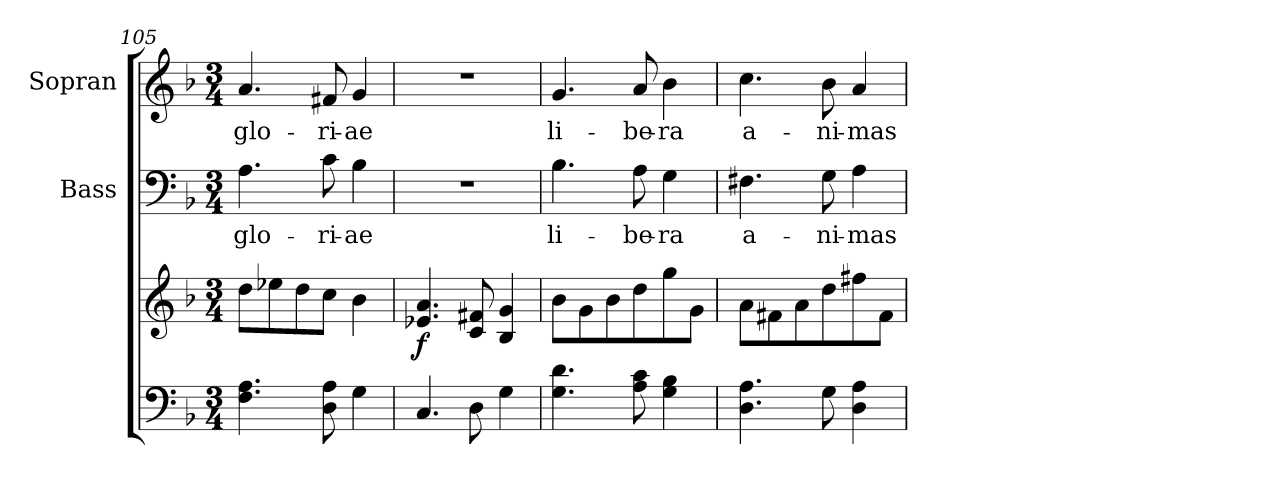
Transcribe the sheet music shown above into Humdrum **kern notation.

**kern	**kern	**dynam	**kern	**text	**kern	**text
*part3	*part3	*part3	*part2	*part2	*part1	*part1
*staff4	*staff3	*staff3/4	*staff2	*staff2	*staff1	*staff1
*	*	*	*I"Bass	*	*I"Sopran	*
*	*	*	*I'B.	*	*I'S.	*
*clefF4	*clefG2	*	*clefF4	*	*clefG2	*
*k[b-]	*k[b-]	*	*k[b-]	*	*k[b-]	*
*F:	*F:	*	*F:	*	*F:	*
*M3/4	*M3/4	*	*M3/4	*	*M3/4	*
=105	=105	=105	=105	=105	=105	=105
!	!	!	!	!LO:LY:b	!	!LO:LY:b
4.F\ 4.A\	8dd\L	.	4.A\	glo-	4.a/	glo-
.	8ee-X\	.	.	.	.	.
.	8dd\	.	.	.	.	.
!	!	!	!	!LO:LY:b	!	!LO:LY:b
8D\ 8A\	8cc\J	.	8c\	-ri-	8f#X/	-ri-
!	!	!	!	!LO:LY:b	!	!LO:LY:b
4G\	4b-\	.	4B-\	-ae	4g/	-ae
!!LO:LB:g=z
=106	=106	=106	=106	=106	=106	=106
!	!	!LO:DY:b	!	!	!	!
4.C/	4.e-X/ 4.a/	f	2.r	.	2.r	.
8D\	8c/ 8f#X/	.	.	.	.	.
4G\	4B-/ 4g/	.	.	.	.	.
=107	=107	=107	=107	=107	=107	=107
!	!	!	!	!LO:LY:b	!	!LO:LY:b
4.G\ 4.d\	8b-\L	.	4.B-\	li-	4.g/	li-
.	8g\	.	.	.	.	.
.	8b-\	.	.	.	.	.
!	!	!	!	!LO:LY:b	!	!LO:LY:b
8A\ 8c\	8dd\	.	8A\	-be-	8a/	-be-
!	!	!	!	!LO:LY:b	!	!LO:LY:b
4G\ 4B-\	8gg\	.	4G\	-ra	4b-\	-ra
.	8g\J	.	.	.	.	.
=108	=108	=108	=108	=108	=108	=108
!	!	!	!	!LO:LY:b	!	!LO:LY:b
4.D\ 4.A\	8a\L	.	4.F#X\	a-	4.cc\	a-
.	8f#X\	.	.	.	.	.
.	8a\	.	.	.	.	.
!	!	!	!	!LO:LY:b	!	!LO:LY:b
8G\	8dd\	.	8G\	-ni-	8b-\	-ni-
!	!	!	!	!LO:LY:b	!	!LO:LY:b
4D\ 4A\	8ff#X\	.	4A\	-mas	4a/	-mas
.	8f#\J	.	.	.	.	.
=	=	=	=	=	=	=
*-	*-	*-	*-	*-	*-	*-
